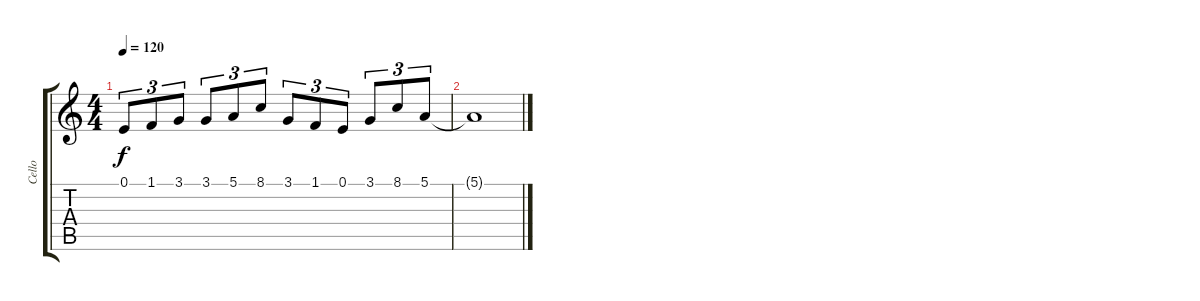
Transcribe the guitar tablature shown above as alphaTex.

\track ("Cello" "Cello") {instrument cello}
\staff {score tabs}
\tuning (E4 B3 G3 D3 A2 E2) {hide}
\ts (4 4)
\tempo 120
\clef g2
\ks c
0.1.8{tu (3 2) dy f} 1.1.8{tu (3 2)} 3.1.8{tu (3 2)} 3.1.8{tu (3 2)} 5.1.8{tu (3 2)} 8.1.8{tu (3 2)} 3.1.8{tu (3 2)} 1.1.8{tu (3 2)} 0.1.8{tu (3 2)} 3.1.8{tu (3 2)} 8.1.8{tu (3 2)} 5.1.8{tu (3 2)} |
5.1{t}.1
